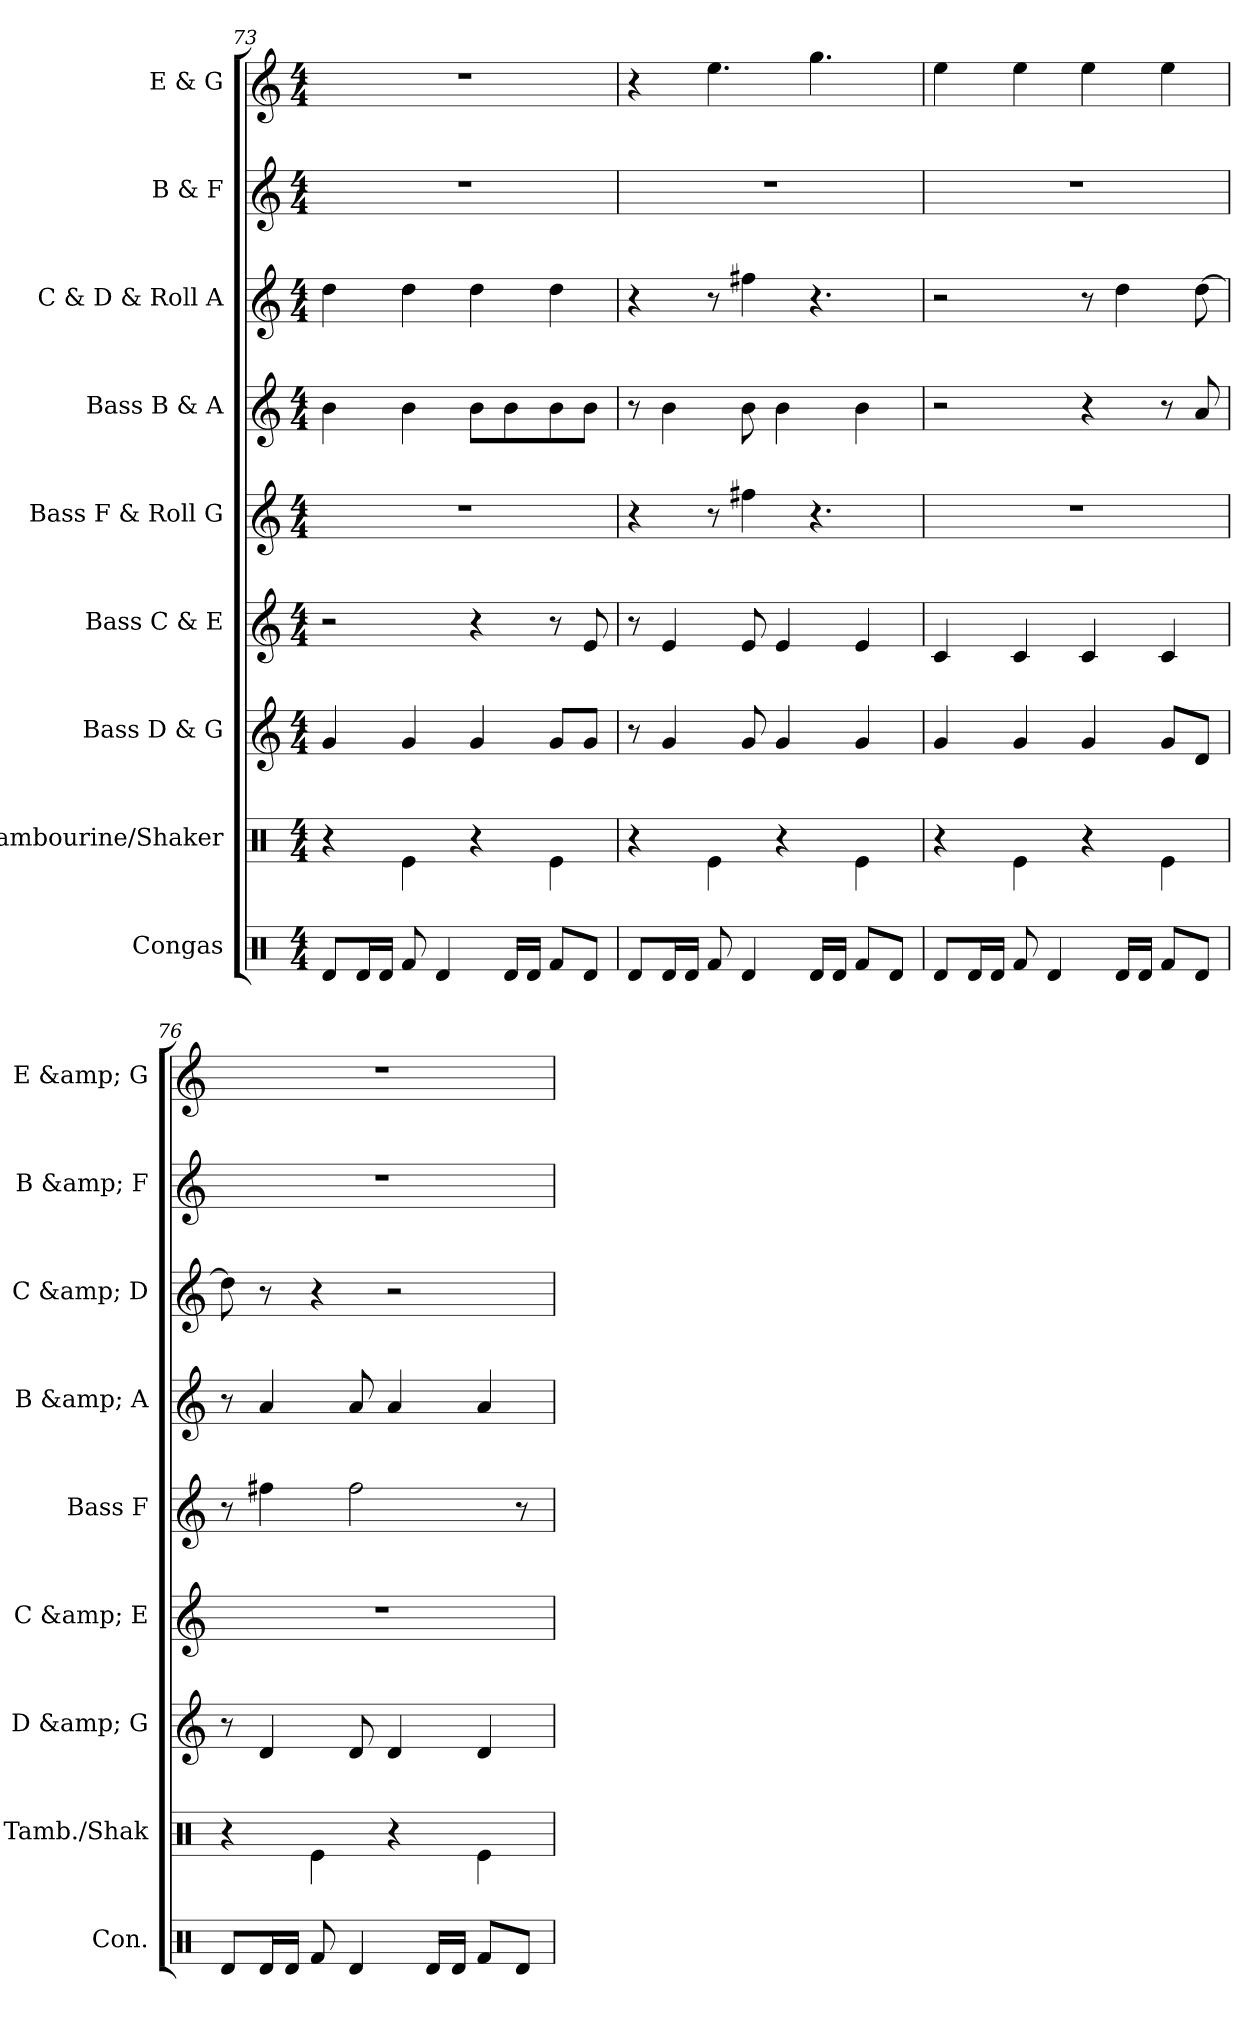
**kern	**kern	**kern	**kern	**kern	**kern	**kern	**kern	**kern
*part9	*part8	*part7	*part6	*part5	*part4	*part3	*part2	*part1
*staff9	*staff8	*staff7	*staff6	*staff5	*staff4	*staff3	*staff2	*staff1
*I"Congas	*I"Tambourine/Shaker	*I"Bass D &amp; G	*I"Bass C &amp; E	*I"Bass F &amp; Roll G	*I"Bass B &amp; A	*I"C &amp; D &amp; Roll A	*I"B &amp; F	*I"E &amp; G
*I'Con.	*I'Tamb./Shak	*I'D &amp; G	*I'C &amp; E	*I'Bass F	*I'B &amp; A	*I'C &amp; D	*I'B &amp; F	*I'E &amp; G
*clefX	*clefX	*clefG2	*clefG2	*clefG2	*clefG2	*clefG2	*clefG2	*clefG2
*k[]	*k[]	*k[]	*k[]	*k[]	*k[]	*k[]	*k[]	*k[]
*M4/4	*M4/4	*M4/4	*M4/4	*M4/4	*M4/4	*M4/4	*M4/4	*M4/4
=73	=73	=73	=73	=73	=73	=73	=73	=73
8Rd/L	4r	4g/	2r	1r	4b\	4dd\	1r	1r
16Rd/L	.	.	.	.	.	.	.	.
16Rd/JJ	.	.	.	.	.	.	.	.
8Rf/	4Re\	4g/	.	.	4b\	4dd\	.	.
4Rd/	.	.	.	.	.	.	.	.
.	4r	4g/	4r	.	8b\L	4dd\	.	.
16Rd/LL	.	.	.	.	8b\	.	.	.
16Rd/JJ	.	.	.	.	.	.	.	.
8Rf/L	4Re\	8g/L	8r	.	8b\	4dd\	.	.
8Rd/J	.	8g/J	8e/	.	8b\J	.	.	.
!!LO:PB:g=z
=74	=74	=74	=74	=74	=74	=74	=74	=74
8Rd/L	4r	8r	8r	4r	8r	4r	1r	4r
16Rd/L	.	4g/	4e/	.	4b\	.	.	.
16Rd/JJ	.	.	.	.	.	.	.	.
8Rf/	4Re\	.	.	8r	.	8r	.	4.ee\
4Rd/	.	8g/	8e/	4ff#X\	8b\	4ff#X\	.	.
.	4r	4g/	4e/	.	4b\	.	.	.
16Rd/LL	.	.	.	4.r	.	4.r	.	4.gg\
16Rd/JJ	.	.	.	.	.	.	.	.
8Rf/L	4Re\	4g/	4e/	.	4b\	.	.	.
8Rd/J	.	.	.	.	.	.	.	.
=75	=75	=75	=75	=75	=75	=75	=75	=75
8Rd/L	4r	4g/	4c/	1r	2r	2r	1r	4ee\
16Rd/L	.	.	.	.	.	.	.	.
16Rd/JJ	.	.	.	.	.	.	.	.
8Rf/	4Re\	4g/	4c/	.	.	.	.	4ee\
4Rd/	.	.	.	.	.	.	.	.
.	4r	4g/	4c/	.	4r	8r	.	4ee\
16Rd/LL	.	.	.	.	.	4dd\	.	.
16Rd/JJ	.	.	.	.	.	.	.	.
8Rf/L	4Re\	8g/L	4c/	.	8r	.	.	4ee\
8Rd/J	.	8d/J	.	.	8a/	[8dd\	.	.
=76	=76	=76	=76	=76	=76	=76	=76	=76
8Rd/L	4r	8r	1r	8r	8r	8dd\]	1r	1r
16Rd/L	.	4d/	.	4ff#X\	4a/	8r	.	.
16Rd/JJ	.	.	.	.	.	.	.	.
8Rf/	4Re\	.	.	.	.	4r	.	.
4Rd/	.	8d/	.	2ff#\	8a/	.	.	.
.	4r	4d/	.	.	4a/	2r	.	.
16Rd/LL	.	.	.	.	.	.	.	.
16Rd/JJ	.	.	.	.	.	.	.	.
8Rf/L	4Re\	4d/	.	.	4a/	.	.	.
8Rd/J	.	.	.	8r	.	.	.	.
=	=	=	=	=	=	=	=	=
*-	*-	*-	*-	*-	*-	*-	*-	*-
